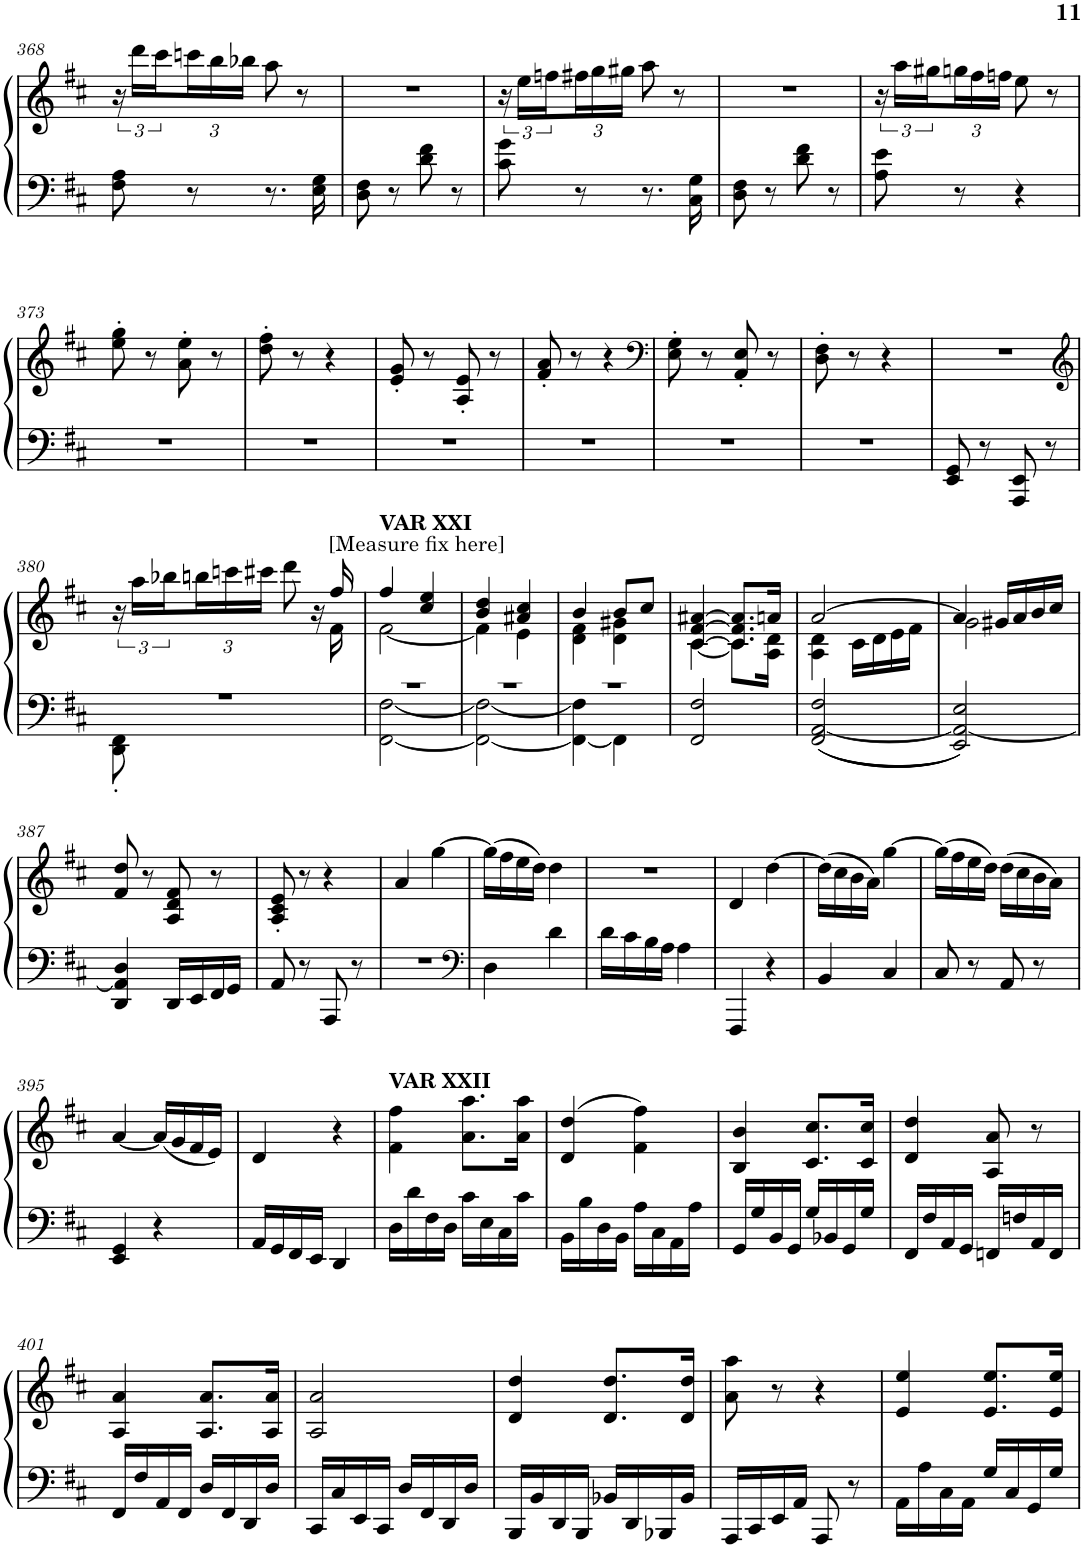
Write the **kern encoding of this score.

**kern	**kern
*part1	*part1
*staff2	*staff1
*I"Piano	*
*I'Pno.	*
!!LO:PB:g=z
*clefF4	*clefG2
*k[f#c#]	*k[f#c#]
*M2/4	*M2/4
=368	=368
8F#\ 8A\	24r
.	24ddd\LL
.	24ccc#\
*	*Xbrackettup
8r	24cccn\
.	24bb\
.	24bb-X\JJ
8.r	8aa\
.	8r
16E\ 16G\	.
=369	=369
8D\ 8F#\	2r
8r	.
8d\ 8f#\	.
8r	.
=370	=370
*	*brackettup
8c#\ 8g\	24r
.	24ee\LL
.	24ffn\
*	*Xbrackettup
8r	24ff#X\
.	24gg\
.	24gg#X\JJ
8.r	8aa\
.	8r
16C#\ 16G\	.
=371	=371
8D\ 8F#\	2r
8r	.
8d\ 8f#\	.
8r	.
=372	=372
*	*brackettup
8A\ 8e\	24r
.	24aa\LL
.	24gg#X\
*	*Xbrackettup
8r	24ggn\
.	24ff#\
.	24ffn\JJ
4r	8ee\
.	8r
!!LO:LB:g=z
=373	=373
2r	8ee\' 8gg\'
.	8r
.	8a\' 8ee\'
.	8r
=374	=374
2r	8dd\' 8ff#\'
.	8r
.	4r
=375	=375
2r	8e/' 8g/'
.	8r
.	8A/' 8e/'
.	8r
=376	=376
2r	8f#/' 8a/'
.	8r
.	4r
=377	=377
*	*clefF4
2r	8E\' 8G\'
.	8r
.	8AA/' 8E/'
.	8r
=378	=378
2r	8D\' 8F#\'
.	8r
.	4r
=379	=379
8EE/ 8GG/	2r
8r	.
8AAA/ 8EE/	.
8r	.
!!LO:LB:g=z
=380	=380
*	*clefG2
*^	*
*	*	*brackettup
*	*	*^
2r	8DD\' 8FF#\'	24r	4..ryy
.	.	24aa\LL	.
.	.	24bb-X\	.
*	*	*Xbrackettup	*
.	4.ryy	24bbn\	.
.	.	24cccn\	.
.	.	24ccc#X\JJ	.
.	.	8ddd\	.
.	.	16r	.
!	!	!LO:TX:a:t=[Measure fix here]	!
.	.	16ff#/	16f#\
=381	=381	=381	=381
!	!	!LO:TX:a:B:t=VAR XXI	!
2r	[2FF#\ [2F#\	4ff#/	[2f#\
.	.	4cc#/ 4ee/	.
=382	=382	=382	=382
2r	2FF#\_ 2F#\_	4b/ 4dd/	4f#\]
.	.	4a#X/ 4cc#/	4e\
=383	=383	=383	=383
2r	4FF#\_ 4F#\]	4b/	4d\ 4f#\
.	4FF#\]	8b/L	4d\ 4g#X\
.	.	8cc#/J	.
*v	*v	*	*
=384	=384	=384
2FF#/ 2F#/	[4c#/ [4f#/ [4a#X/	[4c#\
.	8.c#/] 8.f#/] 8.a#/]L	8.c#\L]
.	16an/Jk	16A\ 16d\Jk
=385	=385	=385
2FF#/ [2AA/ 2F#/	[2a/	4A\ 4d\
.	.	16c#\LL
.	.	16d\
.	.	16e\
.	.	16f#\JJ
=386	=386	=386
2EE/ 2AA/_ 2E/	4a/]	2g\
.	16g#X/LL	.
.	16a/	.
.	16b/	.
.	16cc#/JJ	.
*	*v	*v
!!LO:LB:g=z
=387	=387
4DD/ 4AA/] 4D/	8f#/ 8dd/
.	8r
16DD/LL	8A/ 8d/ 8f#/
16EE/	.
16FF#/	8r
16GG/JJ	.
=388	=388
8AA/	8A/' 8c#/' 8e/'
8r	8r
8AAA/	4r
8r	.
=389	=389
2r	4a/
.	[4gg\
=390	=390
*clefF4	*
4D\	(16gg\LL]
.	16ff#\
.	16ee\
.	16dd\JJ)
4d\	4dd\
=391	=391
16d\LL	2r
16c#\	.
16B\	.
16A\JJ	.
4A\	.
=392	=392
4FFF#/	4d/
4r	[4dd\
=393	=393
4BB/	(16dd\LL]
.	16cc#\
.	16b\
.	16a\JJ)
4C#/	[4gg\
=394	=394
8C#/	(16gg\LL]
.	16ff#\
8r	16ee\
.	16dd\JJ)
8AA/	(16dd\LL
.	16cc#\
8r	16b\
.	16a\JJ)
!!LO:LB:g=z
=395	=395
4EE/ 4GG/	[4a/
4r	(16a/LL]
.	16g/
.	16f#/
.	16e/JJ)
=396	=396
16AA/LL	4d/
16GG/	.
16FF#/	.
16EE/JJ	.
4DD/	4r
=397	=397
!	!LO:TX:a:B:t=VAR XXII
16D\LL	4f#\ 4ff#\
16d\	.
16F#\	.
16D\JJ	.
16c#\LL	8.a\ 8.aa\L
16E\	.
16C#\	.
16c#\JJ	16a\ 16aa\Jk
=398	=398
16BB\LL	(4d/ 4dd/
16B\	.
16D\	.
16BB\JJ	.
16A\LL	4f#\ 4ff#\)
16C#\	.
16AA\	.
16A\JJ	.
=399	=399
16GG/LL	4B/ 4b/
16G/	.
16BB/	.
16GG/JJ	.
16G/LL	8.c#/ 8.cc#/L
16BB-X/	.
16GG/	.
16G/JJ	16c#/ 16cc#/Jk
=400	=400
16FF#/LL	4d/ 4dd/
16F#/	.
16AA/	.
16GG/JJ	.
16FFn/LL	8A/ 8a/
16Fn/	.
16AA/	8r
16FF/JJ	.
!!LO:LB:g=z
=401	=401
16FF#/LL	4A/ 4a/
16F#/	.
16AA/	.
16FF#/JJ	.
16D/LL	8.A/ 8.a/L
16FF#/	.
16DD/	.
16D/JJ	16A/ 16a/Jk
=402	=402
16CC#/LL	2A/ 2a/
16C#/	.
16EE/	.
16CC#/JJ	.
16D/LL	.
16FF#/	.
16DD/	.
16D/JJ	.
=403	=403
16BBB/LL	4d/ 4dd/
16BB/	.
16DD/	.
16BBB/JJ	.
16BB-X/LL	8.d/ 8.dd/L
16DD/	.
16BBB-X/	.
16BB-/JJ	16d/ 16dd/Jk
=404	=404
16AAA/LL	8a\ 8aa\
16CC#/	.
16EE/	8r
16AA/JJ	.
8AAA/	4r
8r	.
=405	=405
16AA\LL	4e/ 4ee/
16A\	.
16C#\	.
16AA\JJ	.
16G/LL	8.e/ 8.ee/L
16C#/	.
16GG/	.
16G/JJ	16e/ 16ee/Jk
=	=
*-	*-
